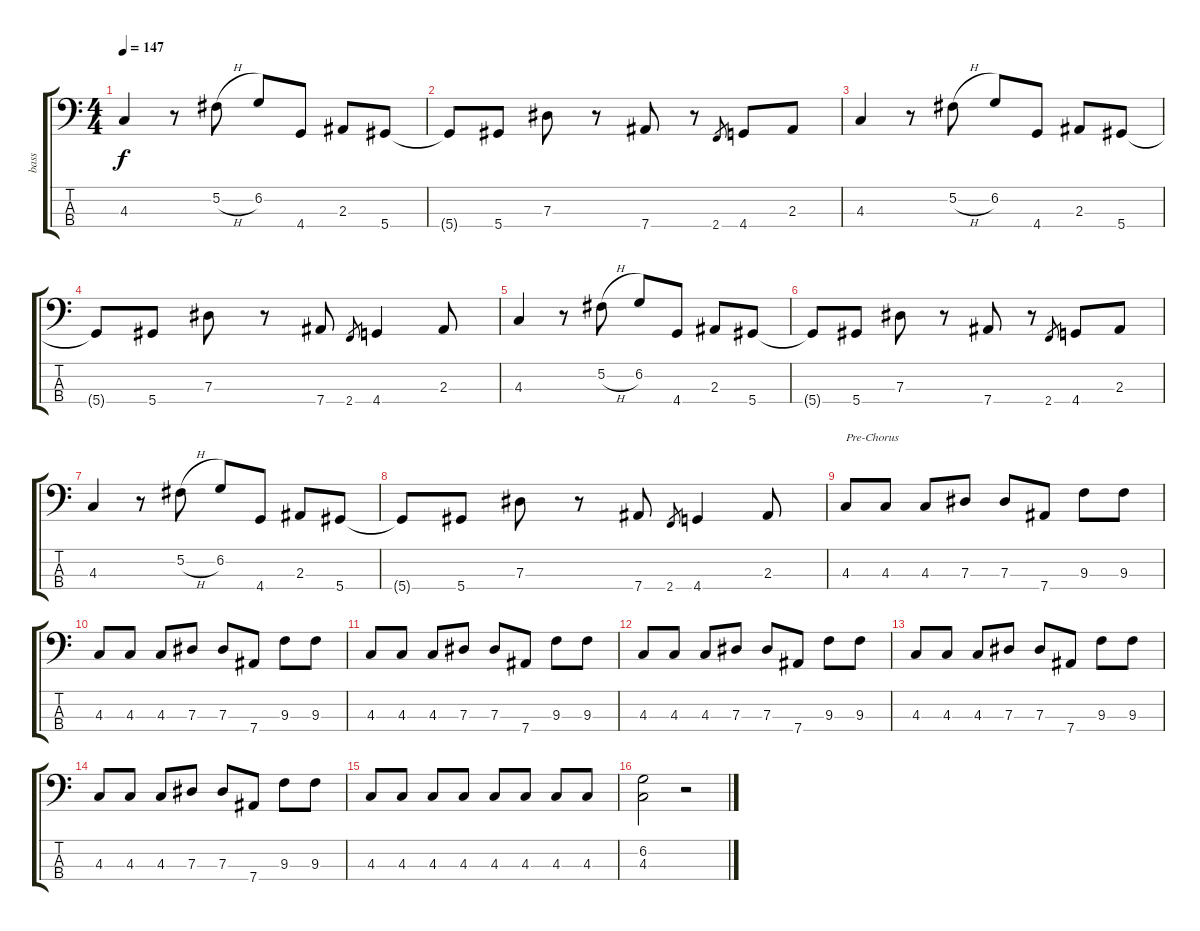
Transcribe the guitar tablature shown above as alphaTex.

\track ("bass" "bass") {instrument electricbassfinger}
\staff {score tabs}
\tuning (Gb2 Db2 Ab1 Eb1) {hide}
\ts (4 4)
\tempo 147
\clef f4
\ks c
4.3.4{dy f} r.8 5.2{h}.8 6.2.8 4.4.8 2.3.8 5.4.8 |
5.4{t}.8 5.4.8 7.3.8 r.8 7.4.8 r.8 2.4.8{gr} 4.4.8 2.3.8 |
4.3.4 r.8 5.2{h}.8 6.2.8 4.4.8 2.3.8 5.4.8 |
5.4{t}.8 5.4.8 7.3.8 r.8 7.4.8 2.4.8{gr} 4.4.4 2.3.8 |
4.3.4 r.8 5.2{h}.8 6.2.8 4.4.8 2.3.8 5.4.8 |
5.4{t}.8 5.4.8 7.3.8 r.8 7.4.8 r.8 2.4.8{gr} 4.4.8 2.3.8 |
4.3.4 r.8 5.2{h}.8 6.2.8 4.4.8 2.3.8 5.4.8 |
5.4{t}.8 5.4.8 7.3.8 r.8 7.4.8 2.4.8{gr} 4.4.4 2.3.8 |
4.3.8{txt "Pre-Chorus"} 4.3.8 4.3.8 7.3.8 7.3.8 7.4.8 9.3.8 9.3.8 |
4.3.8 4.3.8 4.3.8 7.3.8 7.3.8 7.4.8 9.3.8 9.3.8 |
4.3.8 4.3.8 4.3.8 7.3.8 7.3.8 7.4.8 9.3.8 9.3.8 |
4.3.8 4.3.8 4.3.8 7.3.8 7.3.8 7.4.8 9.3.8 9.3.8 |
4.3.8 4.3.8 4.3.8 7.3.8 7.3.8 7.4.8 9.3.8 9.3.8 |
4.3.8 4.3.8 4.3.8 7.3.8 7.3.8 7.4.8 9.3.8 9.3.8 |
4.3.8 4.3.8 4.3.8 4.3.8 4.3.8 4.3.8 4.3.8 4.3.8 |
(6.2 4.3).2 r.2
